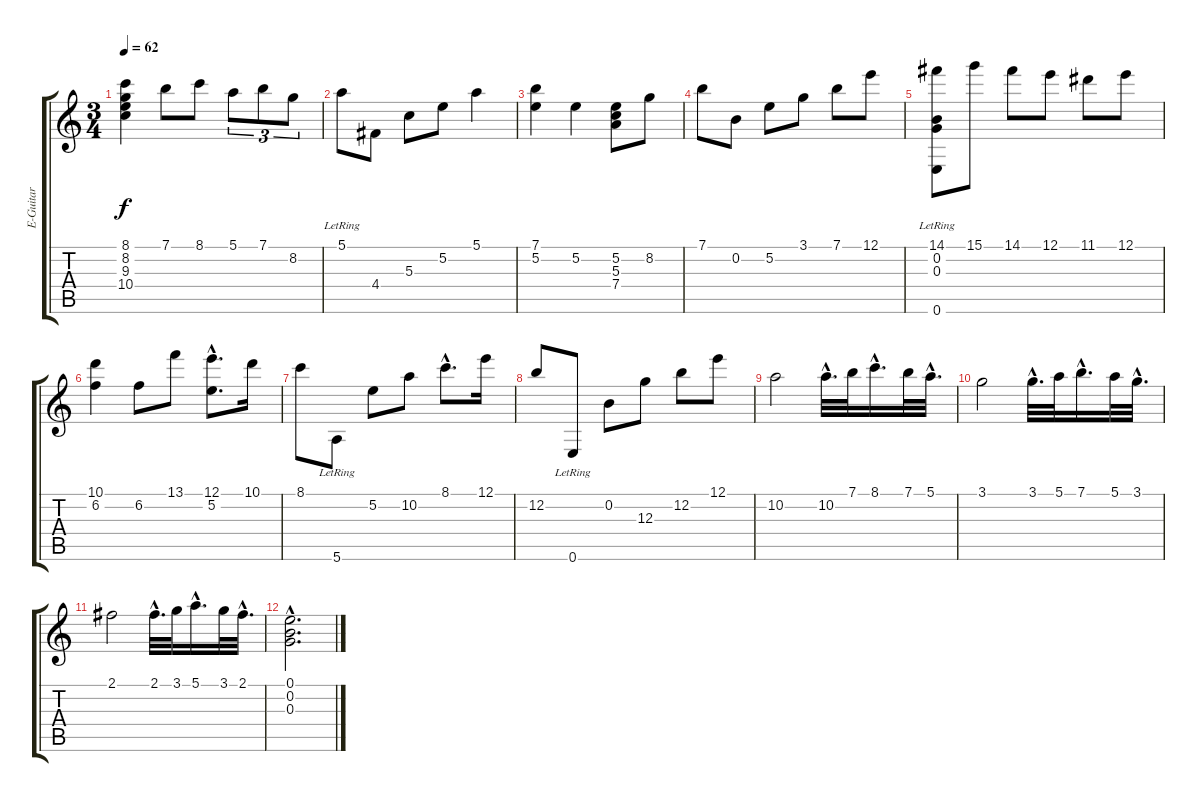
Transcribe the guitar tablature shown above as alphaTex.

\track ("E-Guitar" "E-Guitar") {instrument acousticguitarnylon}
\staff {score tabs}
\tuning (E4 B3 G3 D3 A2 E2) {hide}
\ts (3 4)
\tempo 62
\clef g2
\ks c
(8.1 8.2 9.3 10.4).4{dy f} 7.1.8 8.1.8 5.1.8{tu (3 2)} 7.1.8{tu (3 2)} 8.2.8{tu (3 2)} |
5.1{lr}.8 4.4.8 5.3.8 5.2.8 5.1.4 |
(7.1 5.2).4 5.2.4 (5.2 5.3 7.4).8 8.2.8 |
7.1.8 0.2.8 5.2.8 3.1.8 7.1.8 12.1.8 |
(14.1 0.2{lr} 0.3{lr} 0.6{lr}).8 15.1.8 14.1.8 12.1.8 11.1.8 12.1.8 |
(10.1 6.2).4 6.2.8 13.1.8 (12.1{hac} 5.2{hac}).8{d} 10.1.16 |
8.1.8 5.6{lr}.8 5.2.8 10.2.8 8.1{hac}.8{d} 12.1.16 |
12.2.8 0.6{lr}.8 0.2.8 12.3.8 12.2.8 12.1.8 |
10.2.2 10.2{hac}.32{d} 7.1.32 8.1{hac}.16{d} 7.1.32 5.1{hac}.32{d} |
3.1.2 3.1{hac}.32{d} 5.1.32 7.1{hac}.16{d} 5.1.32 3.1{hac}.32{d} |
2.1.2 2.1{hac}.32{d} 3.1.32 5.1{hac}.16{d} 3.1.32 2.1{hac}.32{d} |
(0.1{hac} 0.2{hac} 0.3{hac}).2{d}
